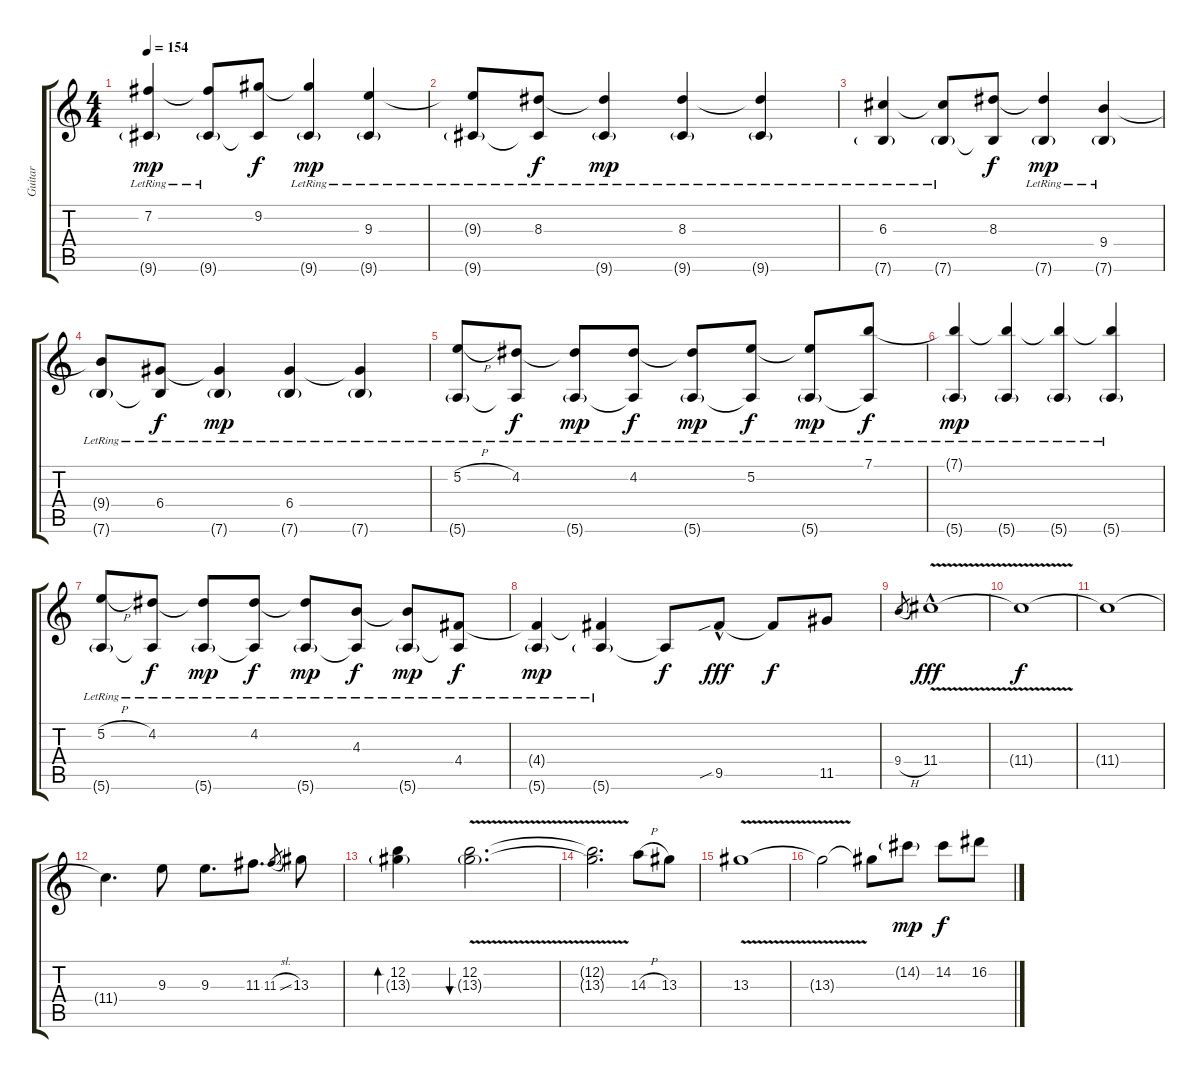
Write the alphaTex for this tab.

\track ("Guitar" "Guitar") {instrument electricguitarclean}
\staff {score tabs}
\tuning (E4 B3 G3 D3 A2 E2) {hide}
\ts (4 4)
\tempo 154
\clef g2
\ks c
(7.2{lr} 9.6{g lr}).4{dy mp} (7.2{t} 9.6{g lr}).8 (9.2 9.6{t}).8{dy f} (9.2{t} 9.6{g lr}).4{dy mp} (9.3{lr} 9.6{g lr}).4 |
(9.3{t} 9.6{g lr}).8 (8.3{lr} 9.6{t}).8{dy f} (8.3{t} 9.6{g lr}).4{dy mp} (8.3{lr} 9.6{g lr}).4 (8.3{t} 9.6{g lr}).4 |
(6.3{lr} 7.6{g lr}).4 (6.3{t} 7.6{g lr}).8 (8.3 7.6{t}).8{dy f} (8.3{t} 7.6{g lr}).4{dy mp} (9.4{lr} 7.6{g lr}).4 |
(9.4{t} 7.6{g lr}).8 (6.4{lr} 7.6{t}).8{dy f} (6.4{t} 7.6{g lr}).4{dy mp} (6.4{lr} 7.6{g lr}).4 (6.4{t} 7.6{g lr}).4 |
(5.2{h lr} 5.6{g lr}).8 (4.2{lr} 5.6{t}).8{dy f} (4.2{t} 5.6{g lr}).8{dy mp} (4.2{lr} 5.6{t}).8{dy f} (4.2{t} 5.6{g lr}).8{dy mp} (5.2{lr} 5.6{t}).8{dy f} (5.2{t} 5.6{g lr}).8{dy mp} (7.1{lr} 5.6{t}).8{dy f} |
(7.1{t} 5.6{g lr}).4{dy mp} (7.1{t} 5.6{g lr}).4 (7.1{t} 5.6{g lr}).4 (7.1{t} 5.6{g lr}).4 |
(5.2{h lr} 5.6{g lr}).8 (4.2{lr} 5.6{t}).8{dy f} (4.2{t} 5.6{g lr}).8{dy mp} (4.2{lr} 5.6{t}).8{dy f} (4.2{t} 5.6{g lr}).8{dy mp} (4.3{lr} 5.6{t}).8{dy f} (4.3{t} 5.6{g lr}).8{dy mp} (4.4{lr} 5.6{t}).8{dy f} |
(4.4{t} 5.6{g lr}).4{dy mp} (4.4{t} 5.6{g lr}).4 5.6{t}.8{dy f} 9.5{sib hac}.8{dy fff volume 10} 9.5{t}.8{dy f} 11.5.8 |
9.4{h}.8{gr} 11.4{v hac}.1{dy fff} |
11.4{t}.1{dy f} |
11.4{t}.1 |
11.4{t}.4{d} 9.3.8 9.3.8{d} 11.3.8{d} 11.3{sl}.8{gr} 13.3.8 |
(12.2 13.3{g}).4{bd 240} (12.2{v} 13.3{g}).2{d bu 240} |
(12.2{t} 13.3{t}).2{d} 14.3{h}.8 13.3.8 |
13.3{v}.1 |
13.3{t}.2 13.3{t}.8 14.2{g}.8{dy mp} 14.2.8{dy f} 16.2.8
